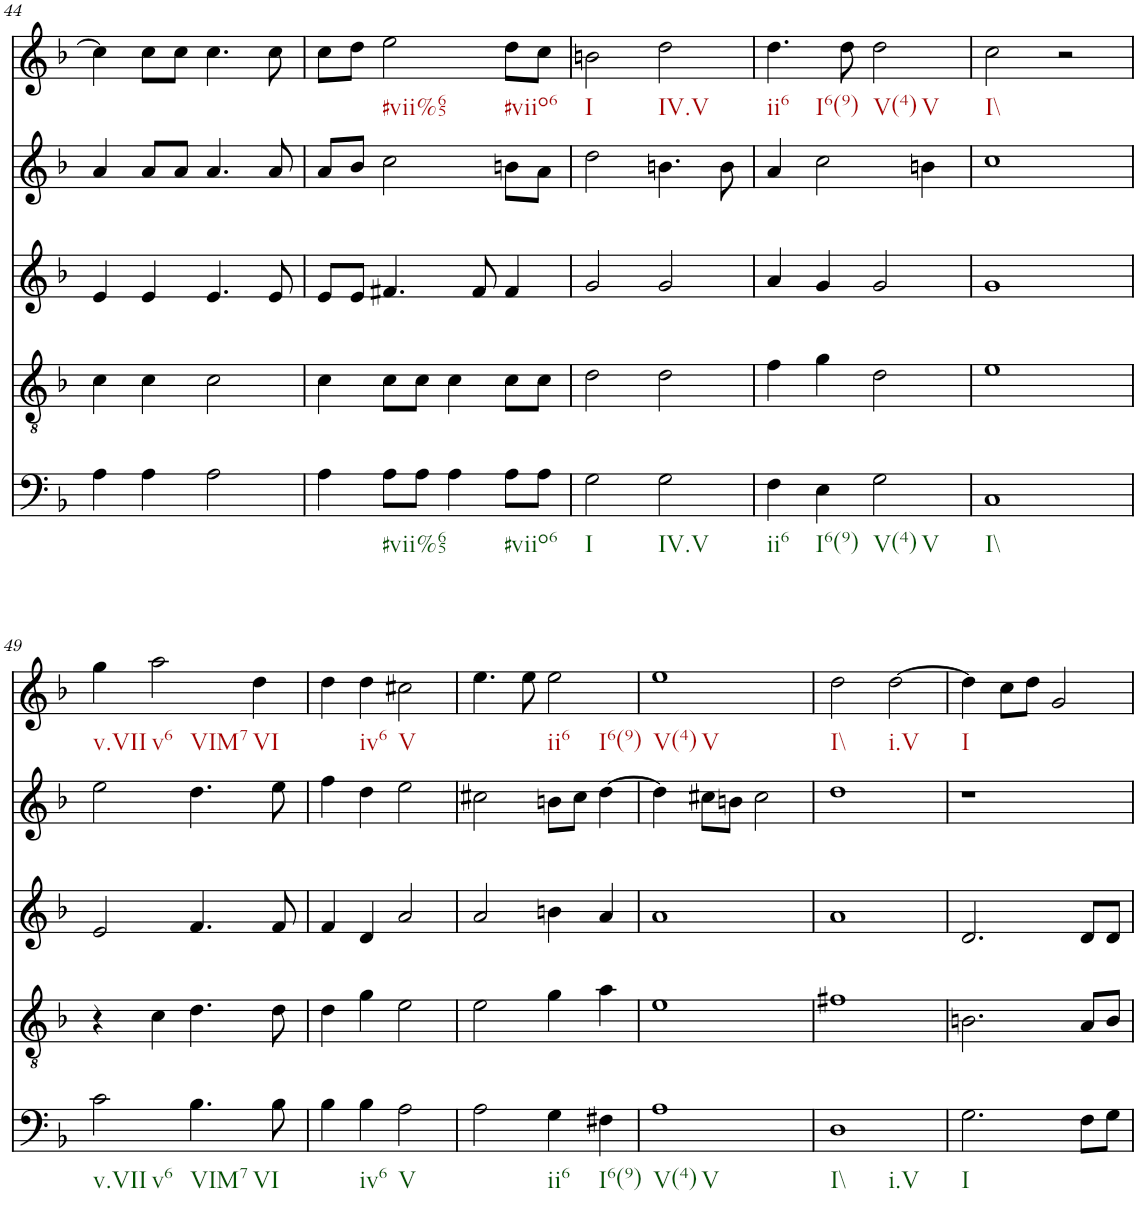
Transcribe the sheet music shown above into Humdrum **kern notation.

**kern	**kern	**kern	**kern	**kern
*part5	*part4	*part3	*part2	*part1
*staff5	*staff4	*staff3	*staff2	*staff1
*I"vox	*I"vox	*I"vox	*I"vox	*I"vox
!!LO:PB:g=z
*clefF4	*clefGv2	*clefG2	*clefG2	*clefG2
*k[b-]	*k[b-]	*k[b-]	*k[b-]	*k[b-]
*M4/4	*M4/4	*M4/4	*M4/4	*M4/4
=44	=44	=44	=44	=44
4A\	4c\	4e/	4a/	4cc\]
4A\	4c\	4e/	8a/L	8cc\L
.	.	.	8a/J	8cc\J
2A\	2c\	4.e/	4.a/	4.cc\
.	.	8e/	8a/	8cc\
=45	=45	=45	=45	=45
4A\	4c\	8e/L	8a/L	8cc\L
.	.	8e/J	8b-/J	8dd\J
8A\L	8c\L	4.f#X/	2cc\	2ee\
8A\J	8c\J	.	.	.
4A\	4c\	.	.	.
.	.	8f#/	.	.
8A\L	8c\L	4f#/	8bn\L	8dd\L
8A\J	8c\J	.	8a\J	8cc\J
=46	=46	=46	=46	=46
2G\	2d\	2g/	2dd\	2bn\
2G\	2d\	2g/	4.bn\	2dd\
.	.	.	8b\	.
=47	=47	=47	=47	=47
4F\	4f\	4a/	4a/	4.dd\
4E\	4g\	4g/	2cc\	.
.	.	.	.	8dd\
2G\	2d\	2g/	.	2dd\
.	.	.	4bn\	.
=48	=48	=48	=48	=48
1C	1e	1g	1cc	2cc\
.	.	.	.	2r
!!LO:LB:g=z
=49	=49	=49	=49	=49
2c\	4r	2e/	2ee\	4gg\
.	4c\	.	.	2aa\
4.B-\	4.d\	4.f/	4.dd\	.
.	.	.	.	4dd\
8B-\	8d\	8f/	8ee\	.
=50	=50	=50	=50	=50
4B-\	4d\	4f/	4ff\	4dd\
4B-\	4g\	4d/	4dd\	4dd\
2A\	2e\	2a/	2ee\	2cc#X\
=51	=51	=51	=51	=51
2A\	2e\	2a/	2cc#X\	4.ee\
.	.	.	.	8ee\
4G\	4g\	4bn\	8bn\L	2ee\
.	.	.	8cc#\J	.
4F#X\	4a\	4a/	[4dd\	.
=52	=52	=52	=52	=52
1A	1e	1a	4dd\]	1ee
.	.	.	8cc#X\L	.
.	.	.	8bn\J	.
.	.	.	2cc#\	.
=53	=53	=53	=53	=53
1D	1f#X	1a	1dd	2dd\
.	.	.	.	[2dd\
=54	=54	=54	=54	=54
2.G\	2.Bn\	2.d/	1r	4dd\]
.	.	.	.	8cc\L
.	.	.	.	8dd\J
.	.	.	.	2g/
8F\L	8A/L	8d/L	.	.
8G\J	8B/J	8d/J	.	.
=	=	=	=	=
*-	*-	*-	*-	*-
